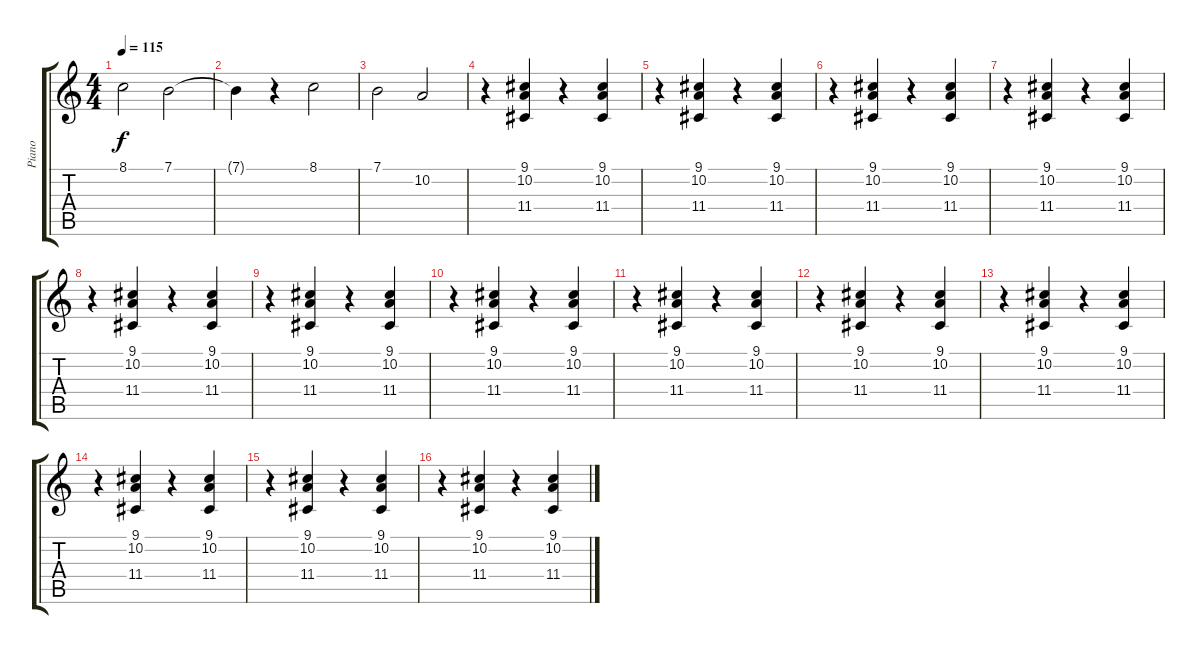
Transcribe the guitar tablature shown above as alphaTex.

\track ("Piano               " "Piano     ") {instrument brightacousticpiano}
\staff {score tabs}
\tuning (E4 B3 G3 D3 A2 E2) {hide}
\ts (4 4)
\tempo 115
\clef g2
\ks c
8.1.2{dy f} 7.1.2 |
7.1{t}.4 r.4 8.1.2 |
7.1.2 10.2.2 |
r.4 (9.1 10.2 11.4).4 r.4 (9.1 10.2 11.4).4 |
r.4 (9.1 10.2 11.4).4 r.4 (9.1 10.2 11.4).4 |
r.4 (9.1 10.2 11.4).4 r.4 (9.1 10.2 11.4).4 |
r.4 (9.1 10.2 11.4).4 r.4 (9.1 10.2 11.4).4 |
r.4 (9.1 10.2 11.4).4 r.4 (9.1 10.2 11.4).4 |
r.4 (9.1 10.2 11.4).4 r.4 (9.1 10.2 11.4).4 |
r.4 (9.1 10.2 11.4).4 r.4 (9.1 10.2 11.4).4 |
r.4 (9.1 10.2 11.4).4 r.4 (9.1 10.2 11.4).4 |
r.4 (9.1 10.2 11.4).4 r.4 (9.1 10.2 11.4).4 |
r.4 (9.1 10.2 11.4).4 r.4 (9.1 10.2 11.4).4 |
r.4 (9.1 10.2 11.4).4 r.4 (9.1 10.2 11.4).4 |
r.4 (9.1 10.2 11.4).4 r.4 (9.1 10.2 11.4).4 |
r.4 (9.1 10.2 11.4).4 r.4 (9.1 10.2 11.4).4
